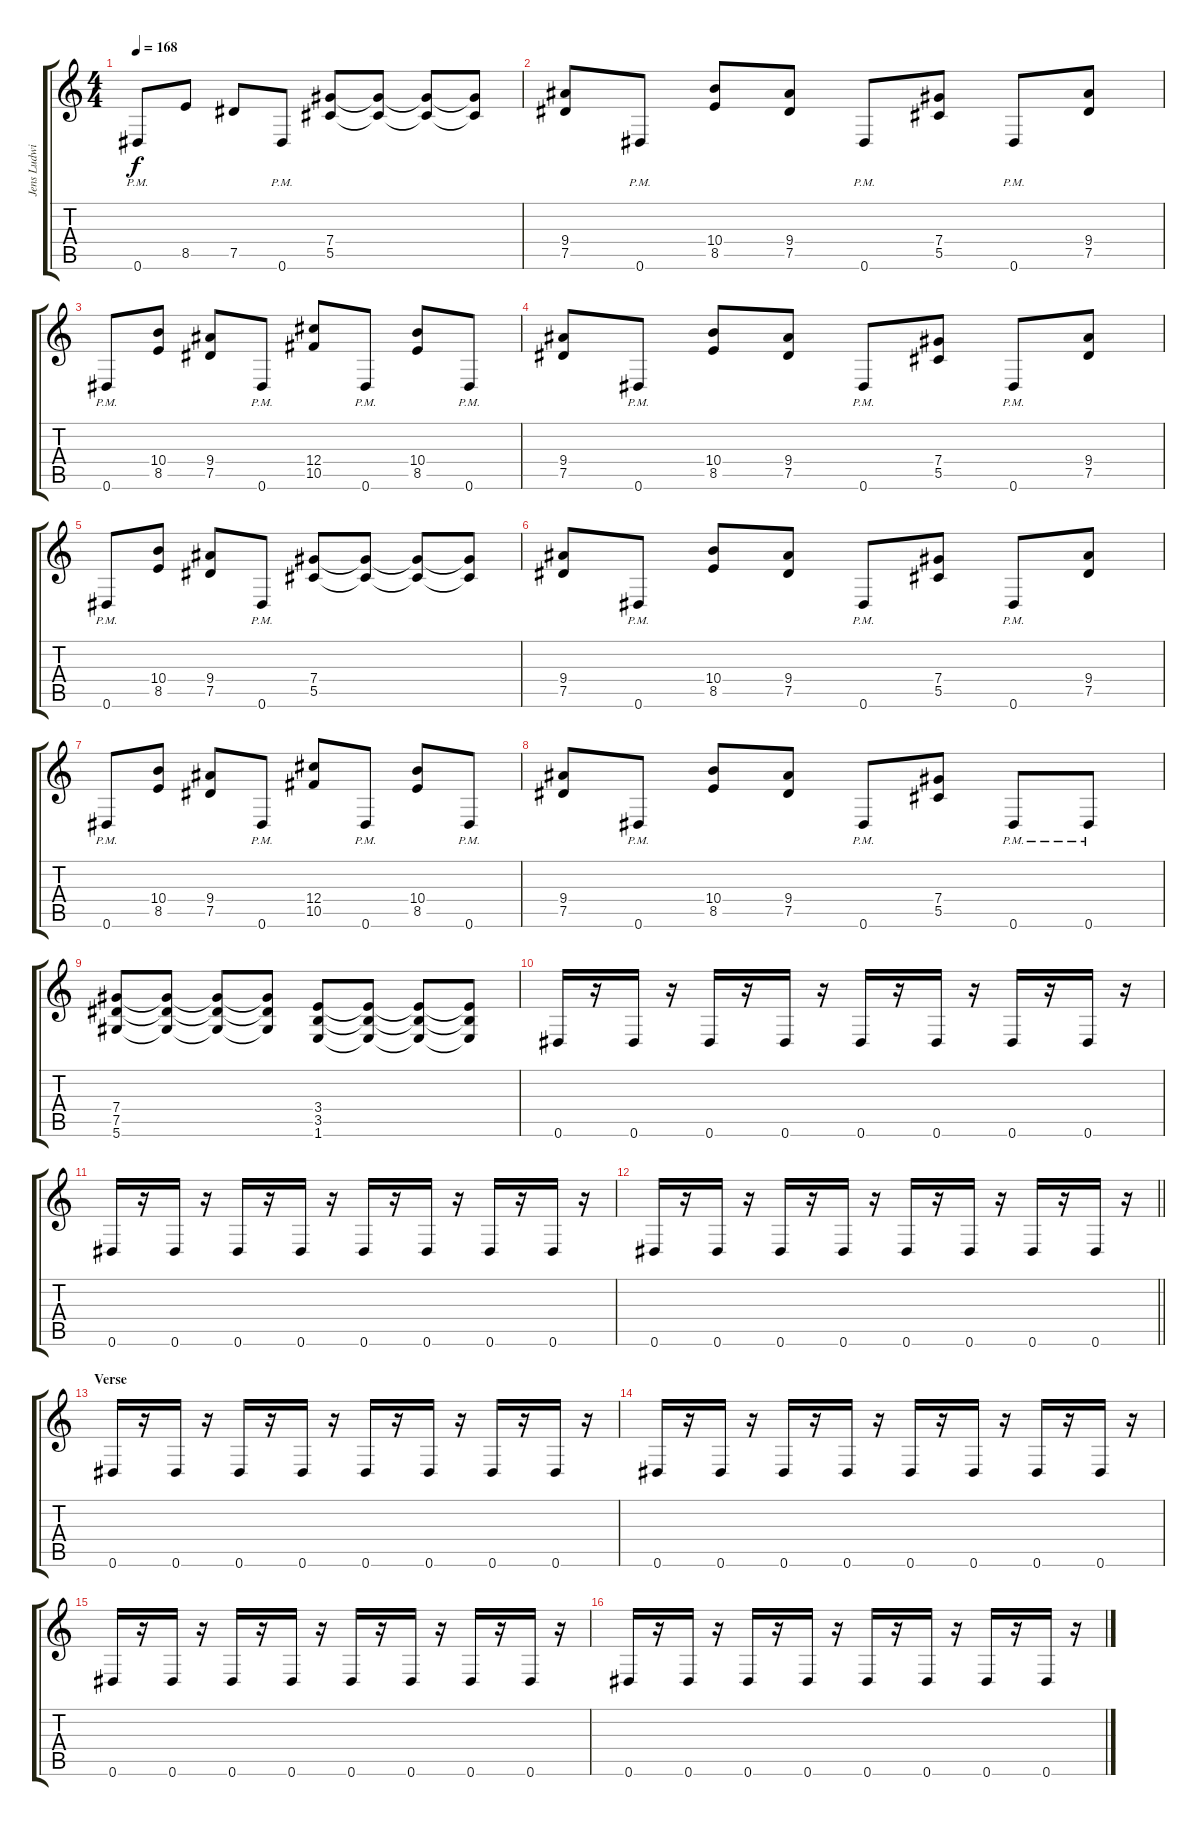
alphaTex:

\track ("Jens Ludwig (?)" "Jens Ludwi") {instrument distortionguitar}
\staff {score tabs}
\tuning (Eb4 Bb3 Gb3 Db3 Ab2 Eb2) {hide}
\ts (4 4)
\tempo 168
\clef g2
\ks c
0.6{pm}.8{dy f} 8.5.8 7.5.8 0.6{pm}.8 (7.4 5.5).8 (7.4{t} 5.5{t}).8 (7.4{t} 5.5{t}).8 (7.4{t} 5.5{t}).8 |
(9.4 7.5).8 0.6{pm}.8 (10.4 8.5).8 (9.4 7.5).8 0.6{pm}.8 (7.4 5.5).8 0.6{pm}.8 (9.4 7.5).8 |
0.6{pm}.8 (10.4 8.5).8 (9.4 7.5).8 0.6{pm}.8 (12.4 10.5).8 0.6{pm}.8 (10.4 8.5).8 0.6{pm}.8 |
(9.4 7.5).8 0.6{pm}.8 (10.4 8.5).8 (9.4 7.5).8 0.6{pm}.8 (7.4 5.5).8 0.6{pm}.8 (9.4 7.5).8 |
0.6{pm}.8 (10.4 8.5).8 (9.4 7.5).8 0.6{pm}.8 (7.4 5.5).8 (7.4{t} 5.5{t}).8 (7.4{t} 5.5{t}).8 (7.4{t} 5.5{t}).8 |
(9.4 7.5).8 0.6{pm}.8 (10.4 8.5).8 (9.4 7.5).8 0.6{pm}.8 (7.4 5.5).8 0.6{pm}.8 (9.4 7.5).8 |
0.6{pm}.8 (10.4 8.5).8 (9.4 7.5).8 0.6{pm}.8 (12.4 10.5).8 0.6{pm}.8 (10.4 8.5).8 0.6{pm}.8 |
(9.4 7.5).8 0.6{pm}.8 (10.4 8.5).8 (9.4 7.5).8 0.6{pm}.8 (7.4 5.5).8 0.6{pm}.8 0.6{pm}.8 |
(7.4 7.5 5.6).8 (7.4{t} 7.5{t} 5.6{t}).8 (7.4{t} 7.5{t} 5.6{t}).8 (7.4{t} 7.5{t} 5.6{t}).8 (3.4 3.5 1.6).8 (3.4{t} 3.5{t} 1.6{t}).8 (3.4{t} 3.5{t} 1.6{t}).8 (3.4{t} 3.5{t} 1.6{t}).8 |
0.6.16 r.16 0.6.16 r.16 0.6.16 r.16 0.6.16 r.16 0.6.16 r.16 0.6.16 r.16 0.6.16 r.16 0.6.16 r.16 |
0.6.16 r.16 0.6.16 r.16 0.6.16 r.16 0.6.16 r.16 0.6.16 r.16 0.6.16 r.16 0.6.16 r.16 0.6.16 r.16 |
\barLineRight lightlight
0.6.16 r.16 0.6.16 r.16 0.6.16 r.16 0.6.16 r.16 0.6.16 r.16 0.6.16 r.16 0.6.16 r.16 0.6.16 r.16 |
\section ("" "Verse")
0.6.16 r.16 0.6.16 r.16 0.6.16 r.16 0.6.16 r.16 0.6.16 r.16 0.6.16 r.16 0.6.16 r.16 0.6.16 r.16 |
0.6.16 r.16 0.6.16 r.16 0.6.16 r.16 0.6.16 r.16 0.6.16 r.16 0.6.16 r.16 0.6.16 r.16 0.6.16 r.16 |
0.6.16 r.16 0.6.16 r.16 0.6.16 r.16 0.6.16 r.16 0.6.16 r.16 0.6.16 r.16 0.6.16 r.16 0.6.16 r.16 |
0.6.16 r.16 0.6.16 r.16 0.6.16 r.16 0.6.16 r.16 0.6.16 r.16 0.6.16 r.16 0.6.16 r.16 0.6.16 r.16
